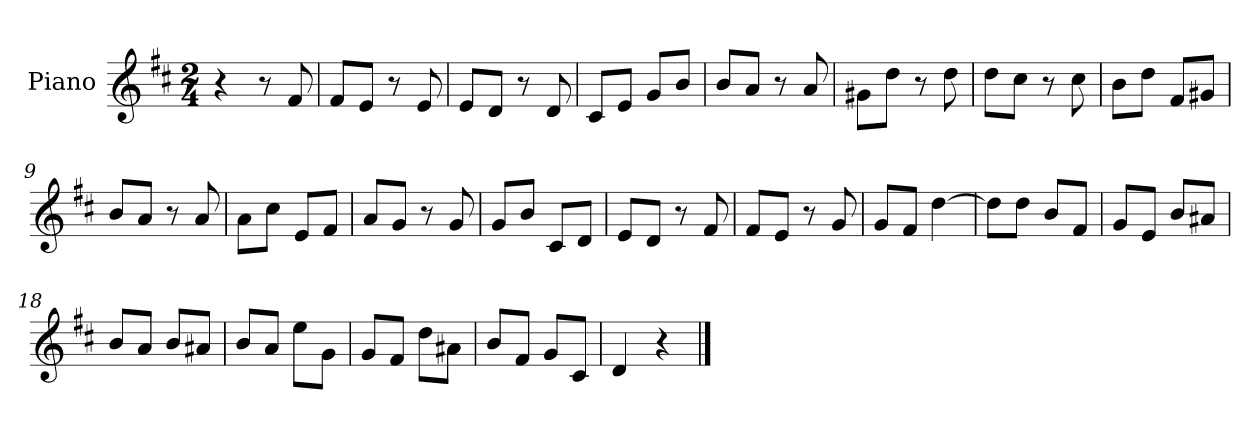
**kern
*part1
*staff1
*I"Piano
*I'Pno
*clefG2
*k[f#c#]
*D:
*M2/4
=1
4r
8r
8f#/
=2
8f#/L
8e/J
8r
8e/
=3
8e/L
8d/J
8r
8d/
=4
8c#/L
8e/J
8g/L
8b/J
=5
8b/L
8a/J
8r
8a/
=6
8g#X\L
8dd\J
8r
8dd\
=7
8dd\L
8cc#\J
8r
8cc#\
=8
8b\L
8dd\J
8f#/L
8g#X/J
=9
8b/L
8a/J
8r
8a/
=10
8a\L
8cc#\J
8e/L
8f#/J
=11
8a/L
8g/J
8r
8g/
=12
8g/L
8b/J
8c#/L
8d/J
=13
8e/L
8d/J
8r
8f#/
=14
8f#/L
8e/J
8r
8g/
=15
8g/L
8f#/J
[4dd\
=16
8dd\L]
8dd\J
8b/L
8f#/J
=17
8g/L
8e/J
8b/L
8a#X/J
=18
8b/L
8a/J
8b/L
8a#X/J
=19
8b/L
8a/J
8ee\L
8g\J
=20
8g/L
8f#/J
8dd\L
8a#X\J
=21
8b/L
8f#/J
8g/L
8c#/J
=22
4d/
4r
==
*-
